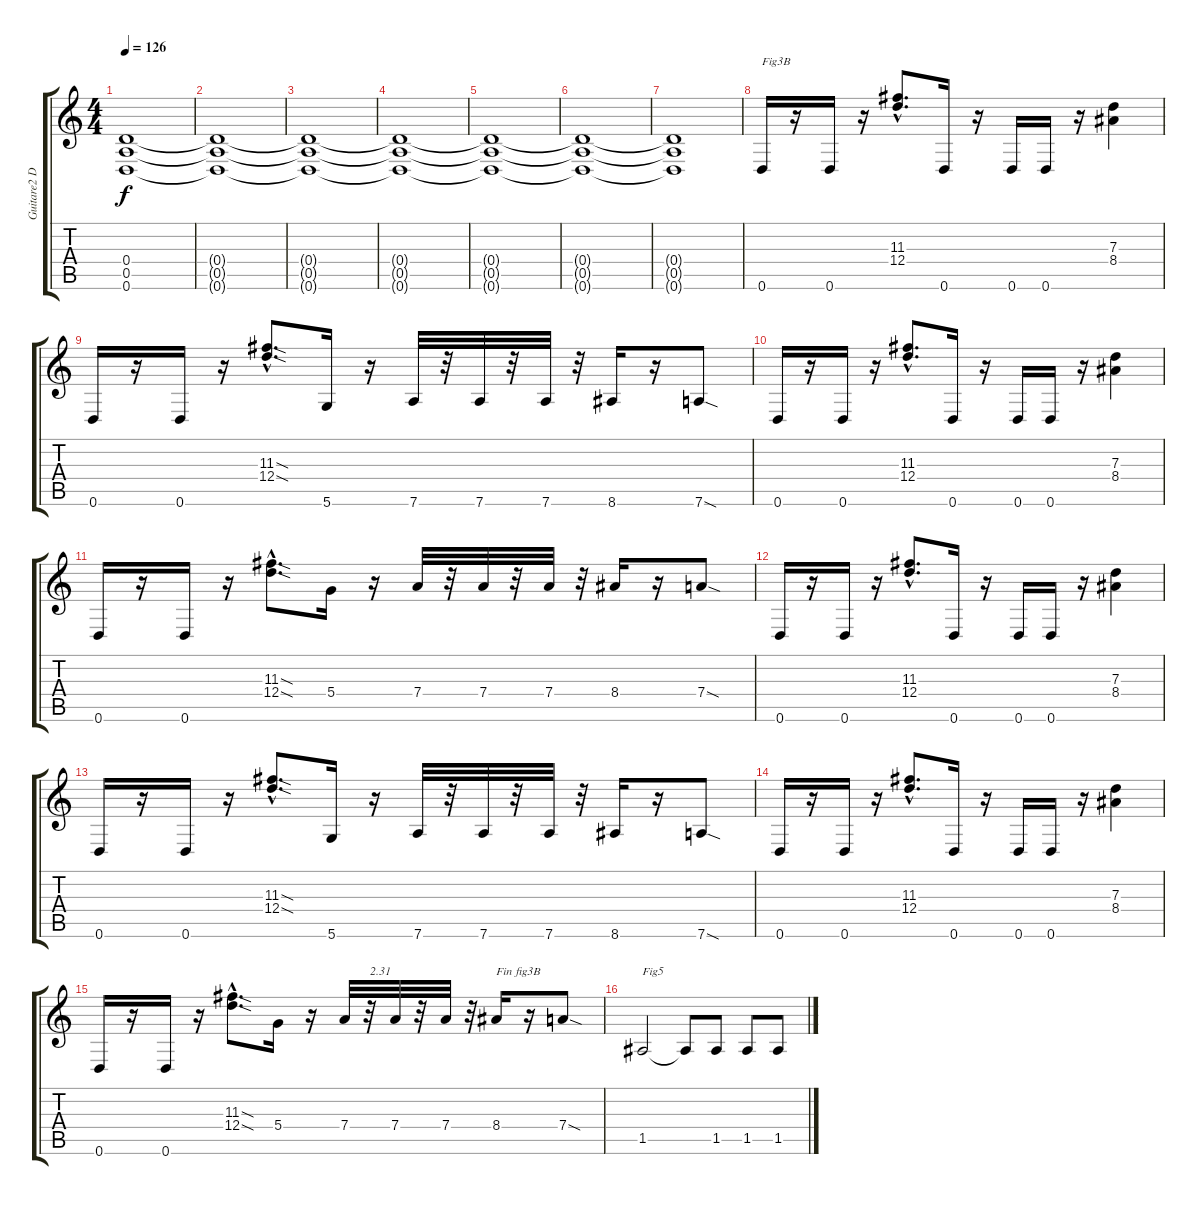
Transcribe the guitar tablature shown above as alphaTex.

\track ("Guitare2 Dr-D" "Guitare2 D") {instrument overdrivenguitar}
\staff {score tabs}
\tuning (E4 B3 G3 D3 A2 D2) {hide}
\ts (4 4)
\tempo 126
\clef g2
\ks c
(0.4{t} 0.5{t} 0.6{t}).1{dy f} |
(0.4{t} 0.5{t} 0.6{t}).1 |
(0.4{t} 0.5{t} 0.6{t}).1 |
(0.4{t} 0.5{t} 0.6{t}).1 |
(0.4{t} 0.5{t} 0.6{t}).1 |
(0.4{t} 0.5{t} 0.6{t}).1 |
(0.4{t} 0.5{t} 0.6{t}).1 |
0.6.16{txt "Fig3B"} r.16 0.6.16 r.16 (11.3{hac} 12.4{hac}).8{d} 0.6.16 r.16 0.6.16 0.6.16 r.16 (7.3 8.4).4 |
0.6.16 r.16 0.6.16 r.16 (11.3{sod hac} 12.4{sod hac}).8{d} 5.6.16 r.16 7.6.32 r.32 7.6.32 r.32 7.6.32 r.32 8.6.16 r.16 7.6{sod}.8 |
0.6.16 r.16 0.6.16 r.16 (11.3{hac} 12.4{hac}).8{d} 0.6.16 r.16 0.6.16 0.6.16 r.16 (7.3 8.4).4 |
0.6.16 r.16 0.6.16 r.16 (11.3{sod hac} 12.4{sod hac}).8{d} 5.4.16 r.16 7.4.32 r.32 7.4.32 r.32 7.4.32 r.32 8.4.16 r.16 7.4{sod}.8 |
0.6.16 r.16 0.6.16 r.16 (11.3{hac} 12.4{hac}).8{d} 0.6.16 r.16 0.6.16 0.6.16 r.16 (7.3 8.4).4 |
0.6.16 r.16 0.6.16 r.16 (11.3{sod hac} 12.4{sod hac}).8{d} 5.6.16 r.16 7.6.32 r.32 7.6.32 r.32 7.6.32 r.32 8.6.16 r.16 7.6{sod}.8 |
0.6.16 r.16 0.6.16 r.16 (11.3{hac} 12.4{hac}).8{d} 0.6.16 r.16 0.6.16 0.6.16 r.16 (7.3 8.4).4 |
0.6.16 r.16 0.6.16 r.16 (11.3{sod hac} 12.4{sod hac}).8{d} 5.4.16 r.16 7.4.32 r.32{txt "2.31"} 7.4.32 r.32 7.4.32 r.32 8.4.16{txt "Fin fig3B"} r.16 7.4{sod}.8 |
1.5.2{txt "Fig5"} 1.5{t}.8 1.5.8 1.5.8 1.5{sl}.8
